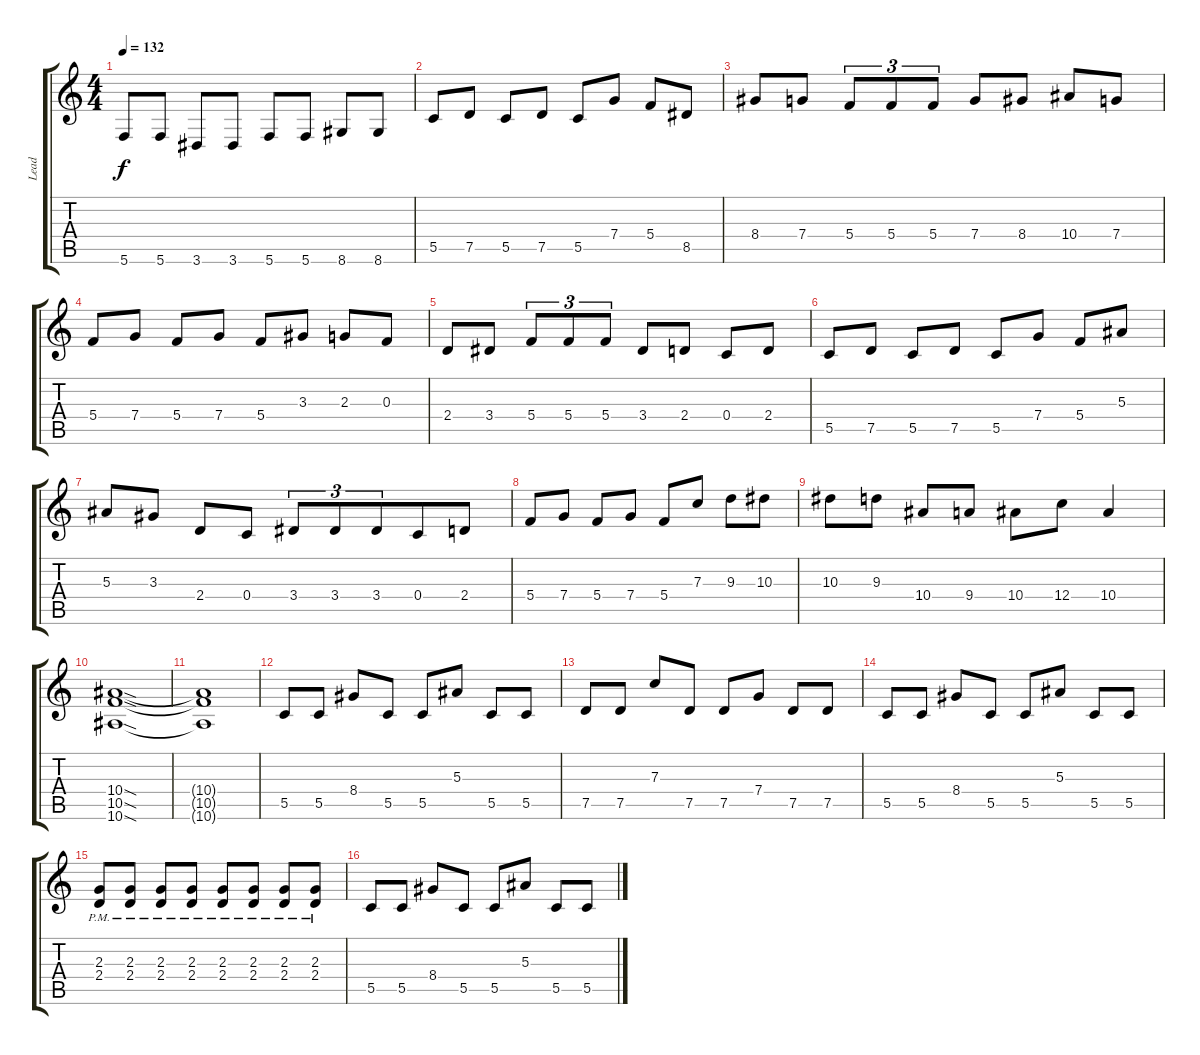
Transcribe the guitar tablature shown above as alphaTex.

\track ("Lead" "Lead") {instrument distortionguitar}
\staff {score tabs}
\tuning (D4 A3 F3 C3 G2 C2) {hide}
\ts (4 4)
\tempo 132
\clef g2
\ks c
5.6.8{dy f} 5.6.8 3.6.8 3.6.8 5.6.8 5.6.8 8.6.8 8.6.8 |
5.5.8 7.5.8 5.5.8 7.5.8 5.5.8 7.4.8 5.4.8 8.5.8 |
8.4.8 7.4.8 5.4.8{tu (3 2)} 5.4.8{tu (3 2)} 5.4.8{tu (3 2)} 7.4.8 8.4.8 10.4.8 7.4.8 |
5.4.8 7.4.8 5.4.8 7.4.8 5.4.8 3.3.8 2.3.8 0.3.8 |
2.4.8 3.4.8 5.4.8{tu (3 2)} 5.4.8{tu (3 2)} 5.4.8{tu (3 2)} 3.4.8 2.4.8 0.4.8 2.4.8 |
5.5.8 7.5.8 5.5.8 7.5.8 5.5.8 7.4.8 5.4.8 5.3.8 |
5.3.8 3.3.8 2.4.8 0.4.8 3.4.8{tu (3 2)} 3.4.8{tu (3 2)} 3.4.8{tu (3 2) beam merge} 0.4.8{beam merge} 2.4.8 |
5.4.8 7.4.8 5.4.8 7.4.8 5.4.8 7.3.8 9.3.8 10.3.8 |
10.3.8 9.3.8 10.4.8 9.4.8 10.4.8 12.4.8 10.4.4 |
(10.4{sod} 10.5{sod} 10.6{sod}).1 |
(10.4{t} 10.5{t} 10.6{t}).1 |
5.5.8 5.5.8 8.4.8 5.5.8 5.5.8 5.3.8 5.5.8 5.5.8 |
7.5.8 7.5.8 7.3.8 7.5.8 7.5.8 7.4.8 7.5.8 7.5.8 |
5.5.8 5.5.8 8.4.8 5.5.8 5.5.8 5.3.8 5.5.8 5.5.8 |
(2.3{pm} 2.4{pm}).8 (2.3{pm} 2.4{pm}).8 (2.3{pm} 2.4{pm}).8 (2.3{pm} 2.4{pm}).8 (2.3{pm} 2.4{pm}).8 (2.3{pm} 2.4{pm}).8 (2.3{pm} 2.4{pm}).8 (2.3{pm} 2.4{pm}).8 |
5.5.8 5.5.8 8.4.8 5.5.8 5.5.8 5.3.8 5.5.8 5.5.8
